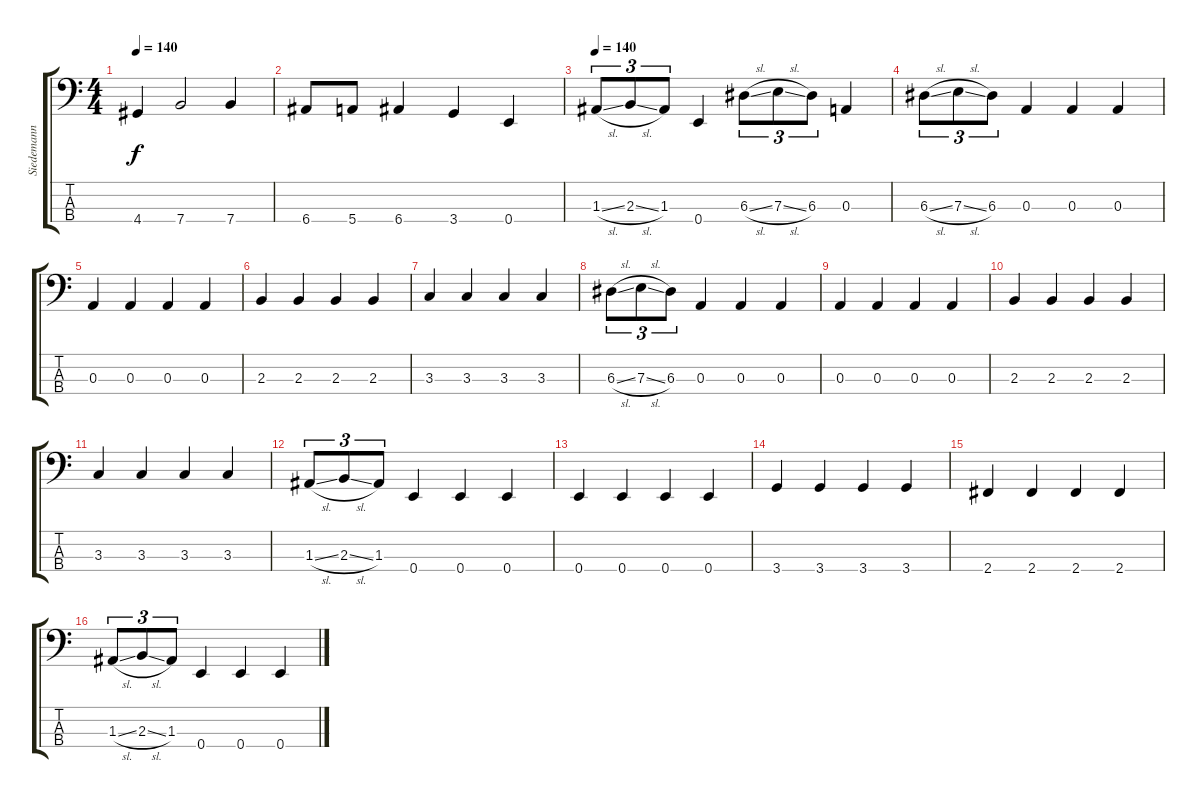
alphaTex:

\track ("Siedemann" "Siedemann") {instrument electricbasspick}
\staff {score tabs}
\tuning (G2 D2 A1 E1) {hide}
\ts (4 4)
\tempo 140
\clef f4
\ks c
4.4.4{dy f} 7.4.2 7.4.4 |
6.4.8 5.4.8 6.4.4 3.4.4 0.4.4 |
\tempo 140
1.3{sl}.8{tu (3 2)} 2.3{sl}.8{tu (3 2)} 1.3.8{tu (3 2)} 0.4.4 6.3{sl}.8{tu (3 2)} 7.3{sl}.8{tu (3 2)} 6.3.8{tu (3 2)} 0.3.4 |
6.3{sl}.8{tu (3 2)} 7.3{sl}.8{tu (3 2)} 6.3.8{tu (3 2)} 0.3.4 0.3.4 0.3.4 |
0.3.4 0.3.4 0.3.4 0.3.4 |
2.3.4 2.3.4 2.3.4 2.3.4 |
3.3.4 3.3.4 3.3.4 3.3.4 |
6.3{sl}.8{tu (3 2)} 7.3{sl}.8{tu (3 2)} 6.3.8{tu (3 2)} 0.3.4 0.3.4 0.3.4 |
0.3.4 0.3.4 0.3.4 0.3.4 |
2.3.4 2.3.4 2.3.4 2.3.4 |
3.3.4 3.3.4 3.3.4 3.3.4 |
1.3{sl}.8{tu (3 2)} 2.3{sl}.8{tu (3 2)} 1.3.8{tu (3 2)} 0.4.4 0.4.4 0.4.4 |
0.4.4 0.4.4 0.4.4 0.4.4 |
3.4.4 3.4.4 3.4.4 3.4.4 |
2.4.4 2.4.4 2.4.4 2.4.4 |
1.3{sl}.8{tu (3 2)} 2.3{sl}.8{tu (3 2)} 1.3.8{tu (3 2)} 0.4.4 0.4.4 0.4.4
